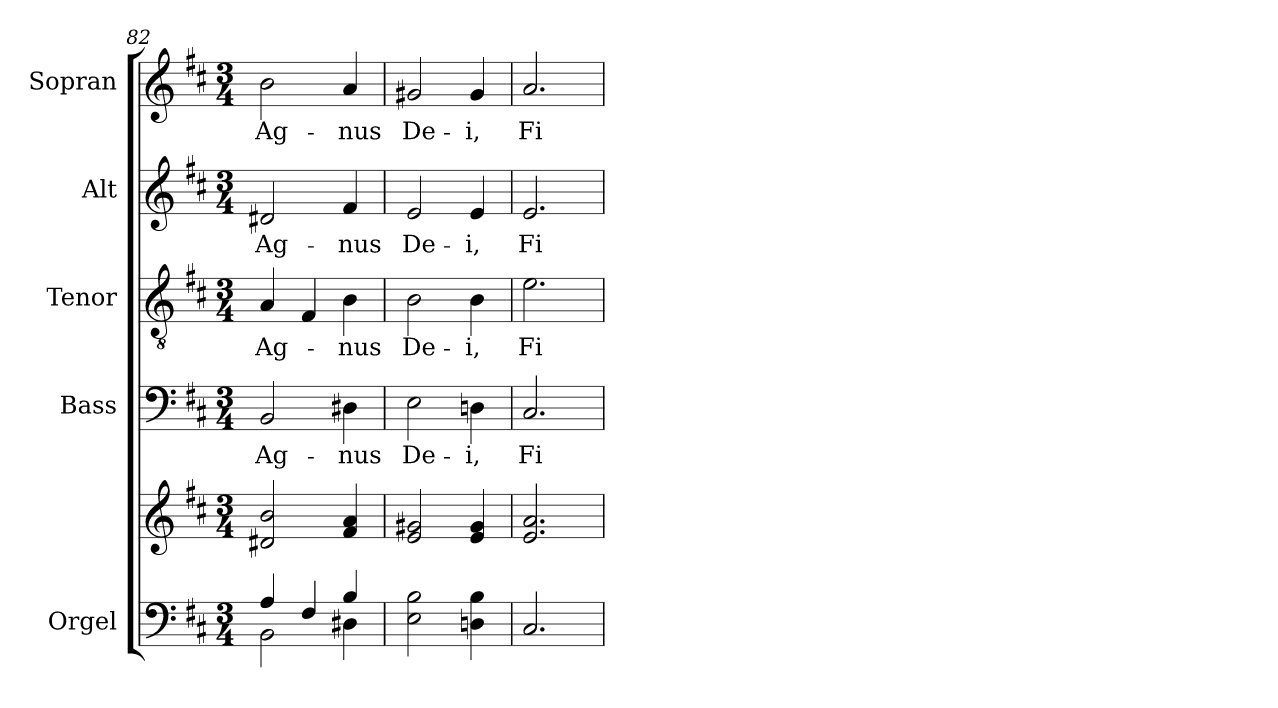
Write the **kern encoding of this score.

**kern	**kern	**kern	**text	**kern	**text	**kern	**text	**kern	**text
*part5	*part5	*part4	*part4	*part3	*part3	*part2	*part2	*part1	*part1
*staff6	*staff5	*staff4	*staff4	*staff3	*staff3	*staff2	*staff2	*staff1	*staff1
*I"Orgel	*	*I"Bass	*	*I"Tenor	*	*I"Alt	*	*I"Sopran	*
*I'Org.	*	*I'B.	*	*I'T.	*	*I'A.	*	*I'S.	*
!!LO:LB:g=z
*clefF4	*clefG2	*clefF4	*	*clefGv2	*	*clefG2	*	*clefG2	*
*k[f#c#]	*k[f#c#]	*k[f#c#]	*	*k[f#c#]	*	*k[f#c#]	*	*k[f#c#]	*
*D:	*D:	*D:	*	*D:	*	*D:	*	*D:	*
*M3/4	*M3/4	*M3/4	*	*M3/4	*	*M3/4	*	*M3/4	*
=82	=82	=82	=82	=82	=82	=82	=82	=82	=82
*^	*	*	*	*	*	*	*	*	*
4A/	2BB\	2d#X/ 2b/	2BB/	Ag-	4A/	Ag-	2d#X/	Ag-	2b\	Ag-
4F#/	.	.	.	.	4F#/	.	.	.	.	.
4B/	4D#X\	4f#/ 4a/	4D#X\	-nus	4B\	-nus	4f#/	-nus	4a/	-nus
*v	*v	*	*	*	*	*	*	*	*	*
=83	=83	=83	=83	=83	=83	=83	=83	=83	=83
2E\ 2B\	2e/ 2g#X/	2E\	De-	2B\	De-	2e/	De-	2g#X/	De-
4Dn\ 4B\	4e/ 4g#/	4Dn\	-i,	4B\	-i,	4e/	-i,	4g#/	-i,
=84	=84	=84	=84	=84	=84	=84	=84	=84	=84
2.C#/	2.e/ 2.a/	2.C#/	Fi-	2.e\	Fi-	2.e/	Fi-	2.a/	Fi-
=	=	=	=	=	=	=	=	=	=
*-	*-	*-	*-	*-	*-	*-	*-	*-	*-
